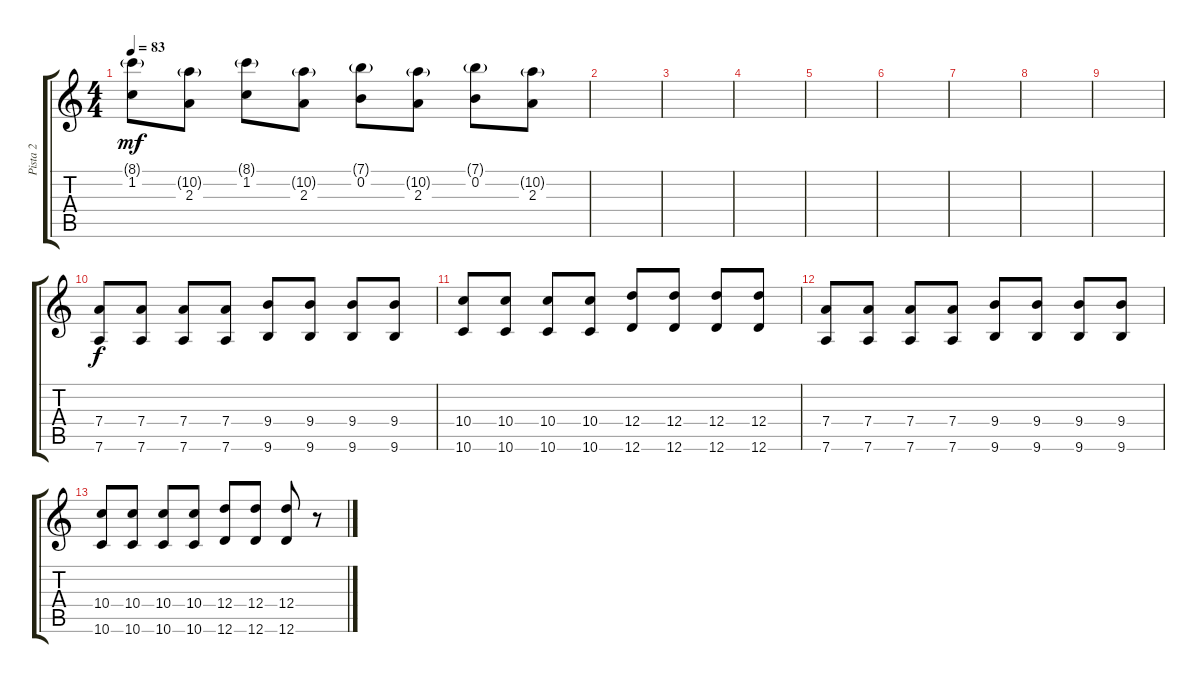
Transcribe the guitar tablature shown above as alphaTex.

\track ("Pista 2" "Pista 2") {instrument electricguitarjazz}
\staff {score tabs}
\tuning (E4 B3 G3 D3 A2 D2) {hide}
\ts (4 4)
\tempo 83
\clef g2
\ks c
(8.1{g} 1.2).8{dy mf} (10.2{g} 2.3).8 (8.1{g} 1.2).8 (10.2{g} 2.3).8 (7.1{g} 0.2).8 (10.2{g} 2.3).8 (7.1{g} 0.2).8 (10.2{g} 2.3).8 |
|
|
|
|
|
|
|
|
(7.4 7.6).8{dy f instrument distortionguitar} (7.4 7.6).8 (7.4 7.6).8 (7.4 7.6).8 (9.4 9.6).8 (9.4 9.6).8 (9.4 9.6).8 (9.4 9.6).8 |
(10.4 10.6).8 (10.4 10.6).8 (10.4 10.6).8 (10.4 10.6).8 (12.4 12.6).8 (12.4 12.6).8 (12.4 12.6).8 (12.4 12.6).8 |
(7.4 7.6).8 (7.4 7.6).8 (7.4 7.6).8 (7.4 7.6).8 (9.4 9.6).8 (9.4 9.6).8 (9.4 9.6).8 (9.4 9.6).8 |
(10.4 10.6).8 (10.4 10.6).8 (10.4 10.6).8 (10.4 10.6).8 (12.4 12.6).8 (12.4 12.6).8 (12.4 12.6).8 r.8
